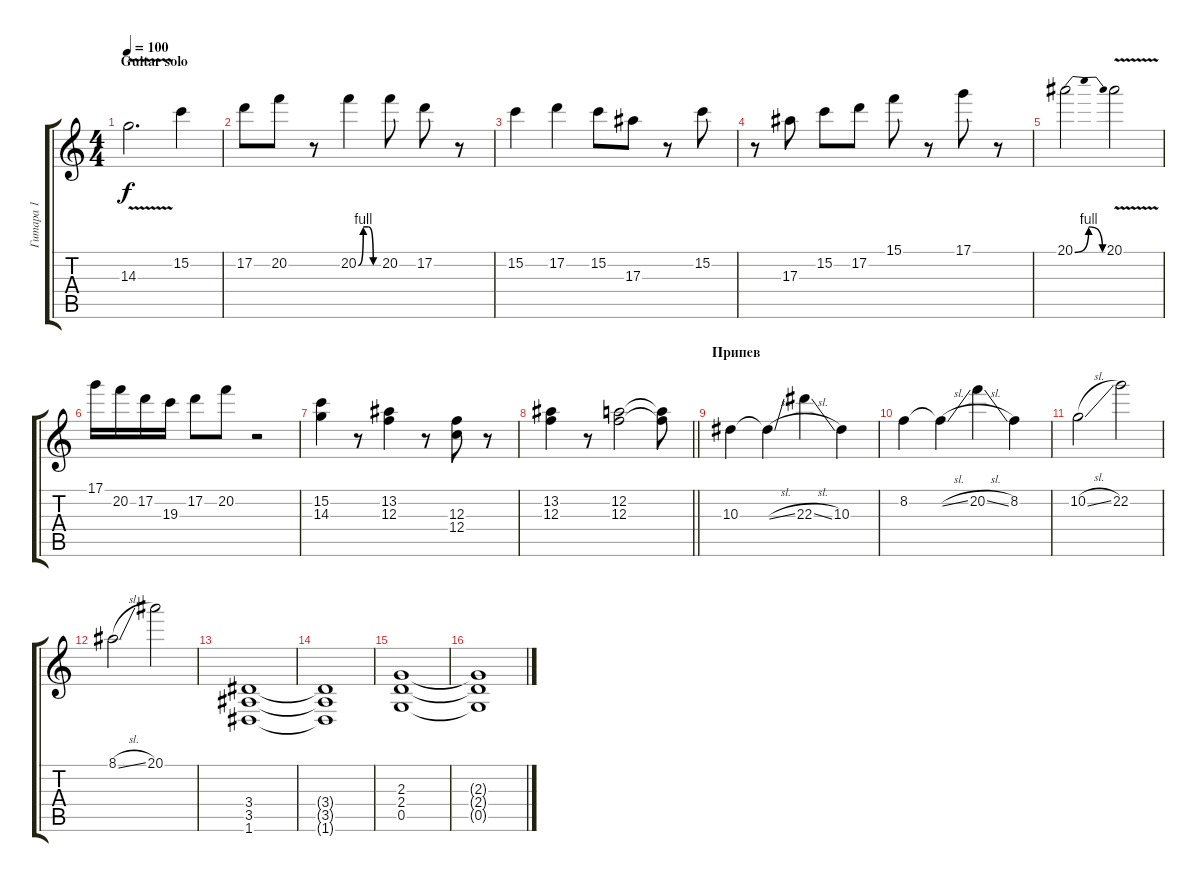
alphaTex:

\track ("Гитара 1" "Гитара 1") {instrument overdrivenguitar}
\staff {score tabs}
\tuning (D4 A3 F3 C3 G2 D2) {hide}
\ts (4 4)
\section ("" "Guitar solo")
\tempo 100
\clef g2
\ks c
14.3{v}.2{d dy f} 15.2.4 |
17.2.8 20.2.8 r.8 20.2{be (custom 0 0 15 4 30 4 45 0 60 0)}.4 20.2.8 17.2.8 r.8 |
15.2.4 17.2.4 15.2.8 17.3.8 r.8 15.2.8 |
r.8 17.3.8 15.2.8 17.2.8 15.1.8 r.8 17.1.8 r.8 |
20.1{be (bendrelease 0 0 15 4 45 4 60 0)}.2 20.1{v}.2 |
17.1.16 20.2.16 17.2.16 19.3.16 17.2.8 20.2.8 r.2 |
(15.2 14.3).4 r.8 (13.2 12.3).4 r.8 (12.3 12.4).8 r.8 |
\barLineRight lightlight
(13.2 12.3).4 r.8 (12.2 12.3).2 (12.2{t} 12.3{t}).8 |
\section ("" "Припев")
10.3.4 10.3{sl t}.4 22.3{sl}.4 10.3.4 |
8.2.4 8.2{sl t}.4 20.2{sl}.4 8.2.4 |
10.2{sl}.2 22.2.2 |
8.1{sl}.2 20.1.2 |
(3.4 3.5 1.6).1 |
(3.4{t} 3.5{t} 1.6{t}).1 |
(2.3 2.4 0.5).1 |
(2.3{t} 2.4{t} 0.5{t}).1
